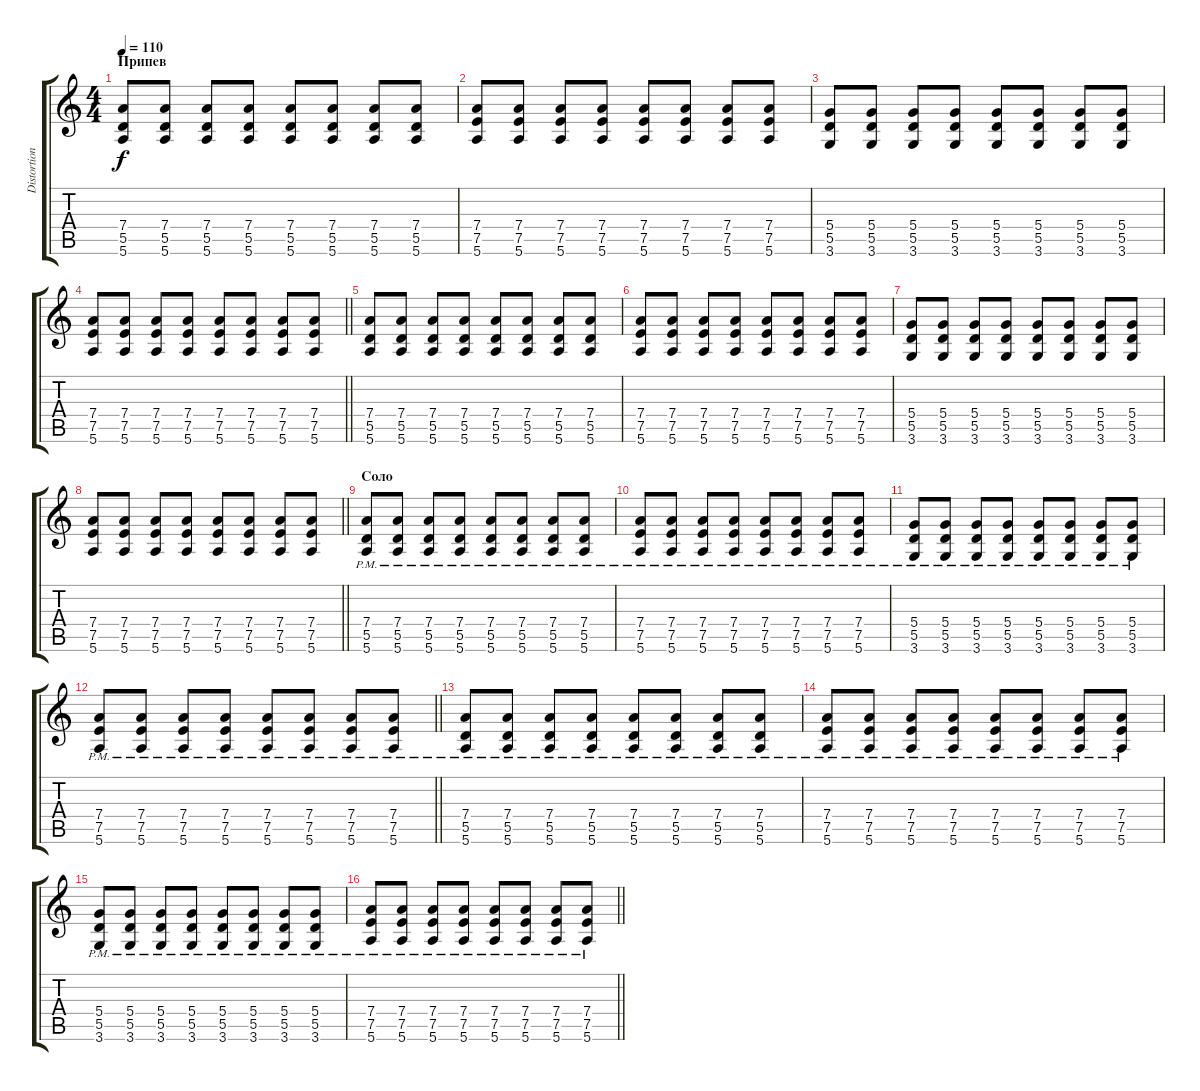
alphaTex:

\track ("Distortion (1 гитара)" "Distortion") {instrument distortionguitar}
\staff {score tabs}
\tuning (E4 B3 G3 D3 A2 E2) {hide}
\ts (4 4)
\section ("" "Припев")
\tempo 110
\clef g2
\ks c
(7.4 5.5 5.6).8{dy f} (7.4 5.5 5.6).8 (7.4 5.5 5.6).8 (7.4 5.5 5.6).8 (7.4 5.5 5.6).8 (7.4 5.5 5.6).8 (7.4 5.5 5.6).8 (7.4 5.5 5.6).8 |
(7.4 7.5 5.6).8 (7.4 7.5 5.6).8 (7.4 7.5 5.6).8 (7.4 7.5 5.6).8 (7.4 7.5 5.6).8 (7.4 7.5 5.6).8 (7.4 7.5 5.6).8 (7.4 7.5 5.6).8 |
(5.4 5.5 3.6).8 (5.4 5.5 3.6).8 (5.4 5.5 3.6).8 (5.4 5.5 3.6).8 (5.4 5.5 3.6).8 (5.4 5.5 3.6).8 (5.4 5.5 3.6).8 (5.4 5.5 3.6).8 |
\barLineRight lightlight
(7.4 7.5 5.6).8 (7.4 7.5 5.6).8 (7.4 7.5 5.6).8 (7.4 7.5 5.6).8 (7.4 7.5 5.6).8 (7.4 7.5 5.6).8 (7.4 7.5 5.6).8 (7.4 7.5 5.6).8 |
(7.4 5.5 5.6).8 (7.4 5.5 5.6).8 (7.4 5.5 5.6).8 (7.4 5.5 5.6).8 (7.4 5.5 5.6).8 (7.4 5.5 5.6).8 (7.4 5.5 5.6).8 (7.4 5.5 5.6).8 |
(7.4 7.5 5.6).8 (7.4 7.5 5.6).8 (7.4 7.5 5.6).8 (7.4 7.5 5.6).8 (7.4 7.5 5.6).8 (7.4 7.5 5.6).8 (7.4 7.5 5.6).8 (7.4 7.5 5.6).8 |
(5.4 5.5 3.6).8 (5.4 5.5 3.6).8 (5.4 5.5 3.6).8 (5.4 5.5 3.6).8 (5.4 5.5 3.6).8 (5.4 5.5 3.6).8 (5.4 5.5 3.6).8 (5.4 5.5 3.6).8 |
\barLineRight lightlight
(7.4 7.5 5.6).8 (7.4 7.5 5.6).8 (7.4 7.5 5.6).8 (7.4 7.5 5.6).8 (7.4 7.5 5.6).8 (7.4 7.5 5.6).8 (7.4 7.5 5.6).8 (7.4 7.5 5.6).8 |
\section ("" "Соло")
(7.4{pm} 5.5{pm} 5.6{pm}).8 (7.4{pm} 5.5{pm} 5.6{pm}).8 (7.4{pm} 5.5{pm} 5.6{pm}).8 (7.4{pm} 5.5{pm} 5.6{pm}).8 (7.4{pm} 5.5{pm} 5.6{pm}).8 (7.4{pm} 5.5{pm} 5.6{pm}).8 (7.4{pm} 5.5{pm} 5.6{pm}).8 (7.4{pm} 5.5{pm} 5.6{pm}).8 |
(7.4{pm} 7.5{pm} 5.6{pm}).8 (7.4{pm} 7.5{pm} 5.6{pm}).8 (7.4{pm} 7.5{pm} 5.6{pm}).8 (7.4{pm} 7.5{pm} 5.6{pm}).8 (7.4{pm} 7.5{pm} 5.6{pm}).8 (7.4{pm} 7.5{pm} 5.6{pm}).8 (7.4{pm} 7.5{pm} 5.6{pm}).8 (7.4{pm} 7.5{pm} 5.6{pm}).8 |
(5.4{pm} 5.5{pm} 3.6{pm}).8 (5.4{pm} 5.5{pm} 3.6{pm}).8 (5.4{pm} 5.5{pm} 3.6{pm}).8 (5.4{pm} 5.5{pm} 3.6{pm}).8 (5.4{pm} 5.5{pm} 3.6{pm}).8 (5.4{pm} 5.5{pm} 3.6{pm}).8 (5.4{pm} 5.5{pm} 3.6{pm}).8 (5.4{pm} 5.5{pm} 3.6{pm}).8 |
\barLineRight lightlight
(7.4{pm} 7.5{pm} 5.6{pm}).8 (7.4{pm} 7.5{pm} 5.6{pm}).8 (7.4{pm} 7.5{pm} 5.6{pm}).8 (7.4{pm} 7.5{pm} 5.6{pm}).8 (7.4{pm} 7.5{pm} 5.6{pm}).8 (7.4{pm} 7.5{pm} 5.6{pm}).8 (7.4{pm} 7.5{pm} 5.6{pm}).8 (7.4{pm} 7.5{pm} 5.6{pm}).8 |
(7.4{pm} 5.5{pm} 5.6{pm}).8 (7.4{pm} 5.5{pm} 5.6{pm}).8 (7.4{pm} 5.5{pm} 5.6{pm}).8 (7.4{pm} 5.5{pm} 5.6{pm}).8 (7.4{pm} 5.5{pm} 5.6{pm}).8 (7.4{pm} 5.5{pm} 5.6{pm}).8 (7.4{pm} 5.5{pm} 5.6{pm}).8 (7.4{pm} 5.5{pm} 5.6{pm}).8 |
(7.4{pm} 7.5{pm} 5.6{pm}).8 (7.4{pm} 7.5{pm} 5.6{pm}).8 (7.4{pm} 7.5{pm} 5.6{pm}).8 (7.4{pm} 7.5{pm} 5.6{pm}).8 (7.4{pm} 7.5{pm} 5.6{pm}).8 (7.4{pm} 7.5{pm} 5.6{pm}).8 (7.4{pm} 7.5{pm} 5.6{pm}).8 (7.4{pm} 7.5{pm} 5.6{pm}).8 |
(5.4{pm} 5.5{pm} 3.6{pm}).8 (5.4{pm} 5.5{pm} 3.6{pm}).8 (5.4{pm} 5.5{pm} 3.6{pm}).8 (5.4{pm} 5.5{pm} 3.6{pm}).8 (5.4{pm} 5.5{pm} 3.6{pm}).8 (5.4{pm} 5.5{pm} 3.6{pm}).8 (5.4{pm} 5.5{pm} 3.6{pm}).8 (5.4{pm} 5.5{pm} 3.6{pm}).8 |
\barLineRight lightlight
(7.4{pm} 7.5{pm} 5.6{pm}).8 (7.4{pm} 7.5{pm} 5.6{pm}).8 (7.4{pm} 7.5{pm} 5.6{pm}).8 (7.4{pm} 7.5{pm} 5.6{pm}).8 (7.4{pm} 7.5{pm} 5.6{pm}).8 (7.4{pm} 7.5{pm} 5.6{pm}).8 (7.4{pm} 7.5{pm} 5.6{pm}).8 (7.4{pm} 7.5{pm} 5.6{pm}).8
